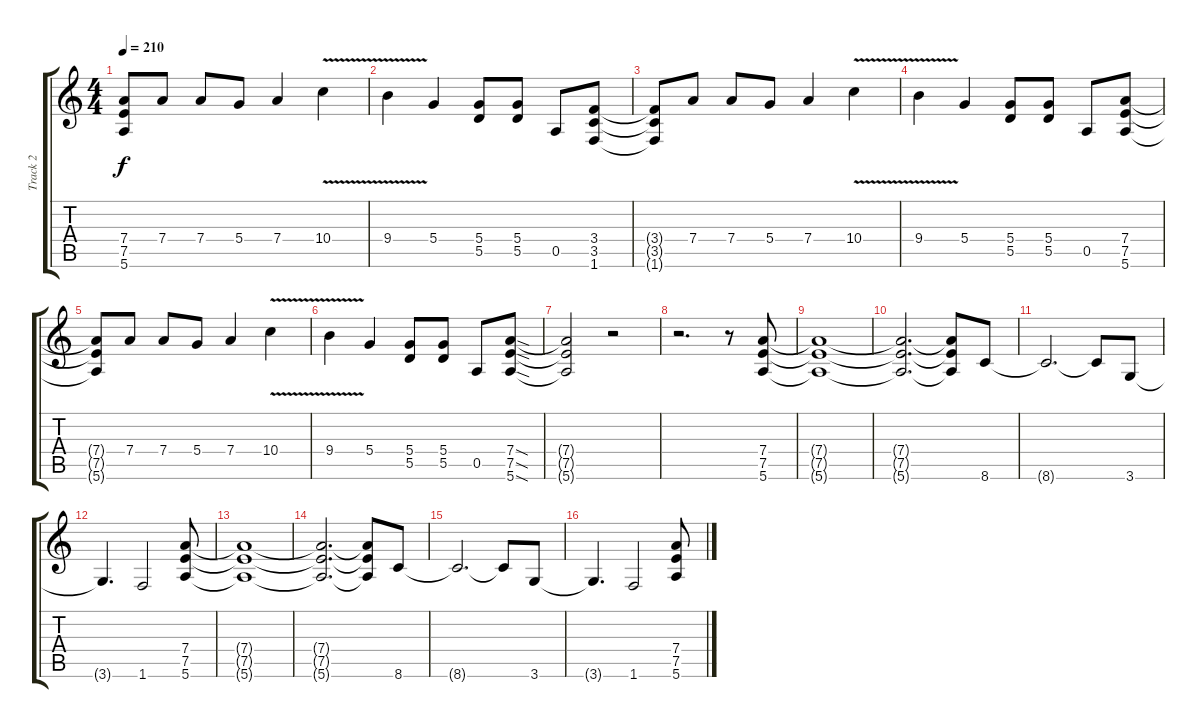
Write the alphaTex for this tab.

\track ("Track 2" "Track 2") {instrument distortionguitar}
\staff {score tabs}
\tuning (E4 B3 G3 D3 A2 E2) {hide}
\ts (4 4)
\tempo 210
\clef g2
\ks c
(7.4{t} 7.5{t} 5.6{t}).8{dy f} 7.4.8 7.4.8 5.4.8 7.4.4 10.4{v}.4 |
9.4{v}.4 5.4.4 (5.4 5.5).8 (5.4 5.5).8 0.5.8 (3.4 3.5 1.6).8 |
(3.4{t} 3.5{t} 1.6{t}).8 7.4.8 7.4.8 5.4.8 7.4.4 10.4{v}.4 |
9.4{v}.4 5.4.4 (5.4 5.5).8 (5.4 5.5).8 0.5.8 (7.4 7.5 5.6).8 |
(7.4{t} 7.5{t} 5.6{t}).8 7.4.8 7.4.8 5.4.8 7.4.4 10.4{v}.4 |
9.4{v}.4 5.4.4 (5.4 5.5).8 (5.4 5.5).8 0.5.8 (7.4{sod} 7.5{sod} 5.6{sod}).8 |
(7.4{t} 7.5{t} 5.6{t}).2 r.2 |
r.2{d} r.8 (7.4 7.5 5.6).8 |
(7.4{t} 7.5{t} 5.6{t}).1 |
(7.4{t} 7.5{t} 5.6{t}).2{d} (7.4{t} 7.5{t} 5.6{t}).8 8.6.8 |
8.6{t}.2{d} 8.6{t}.8 3.6.8 |
3.6{t}.4{d} 1.6.2 (7.4 7.5 5.6).8 |
(7.4{t} 7.5{t} 5.6{t}).1 |
(7.4{t} 7.5{t} 5.6{t}).2{d} (7.4{t} 7.5{t} 5.6{t}).8 8.6.8 |
8.6{t}.2{d} 8.6{t}.8 3.6.8 |
3.6{t}.4{d} 1.6.2 (7.4 7.5 5.6).8
